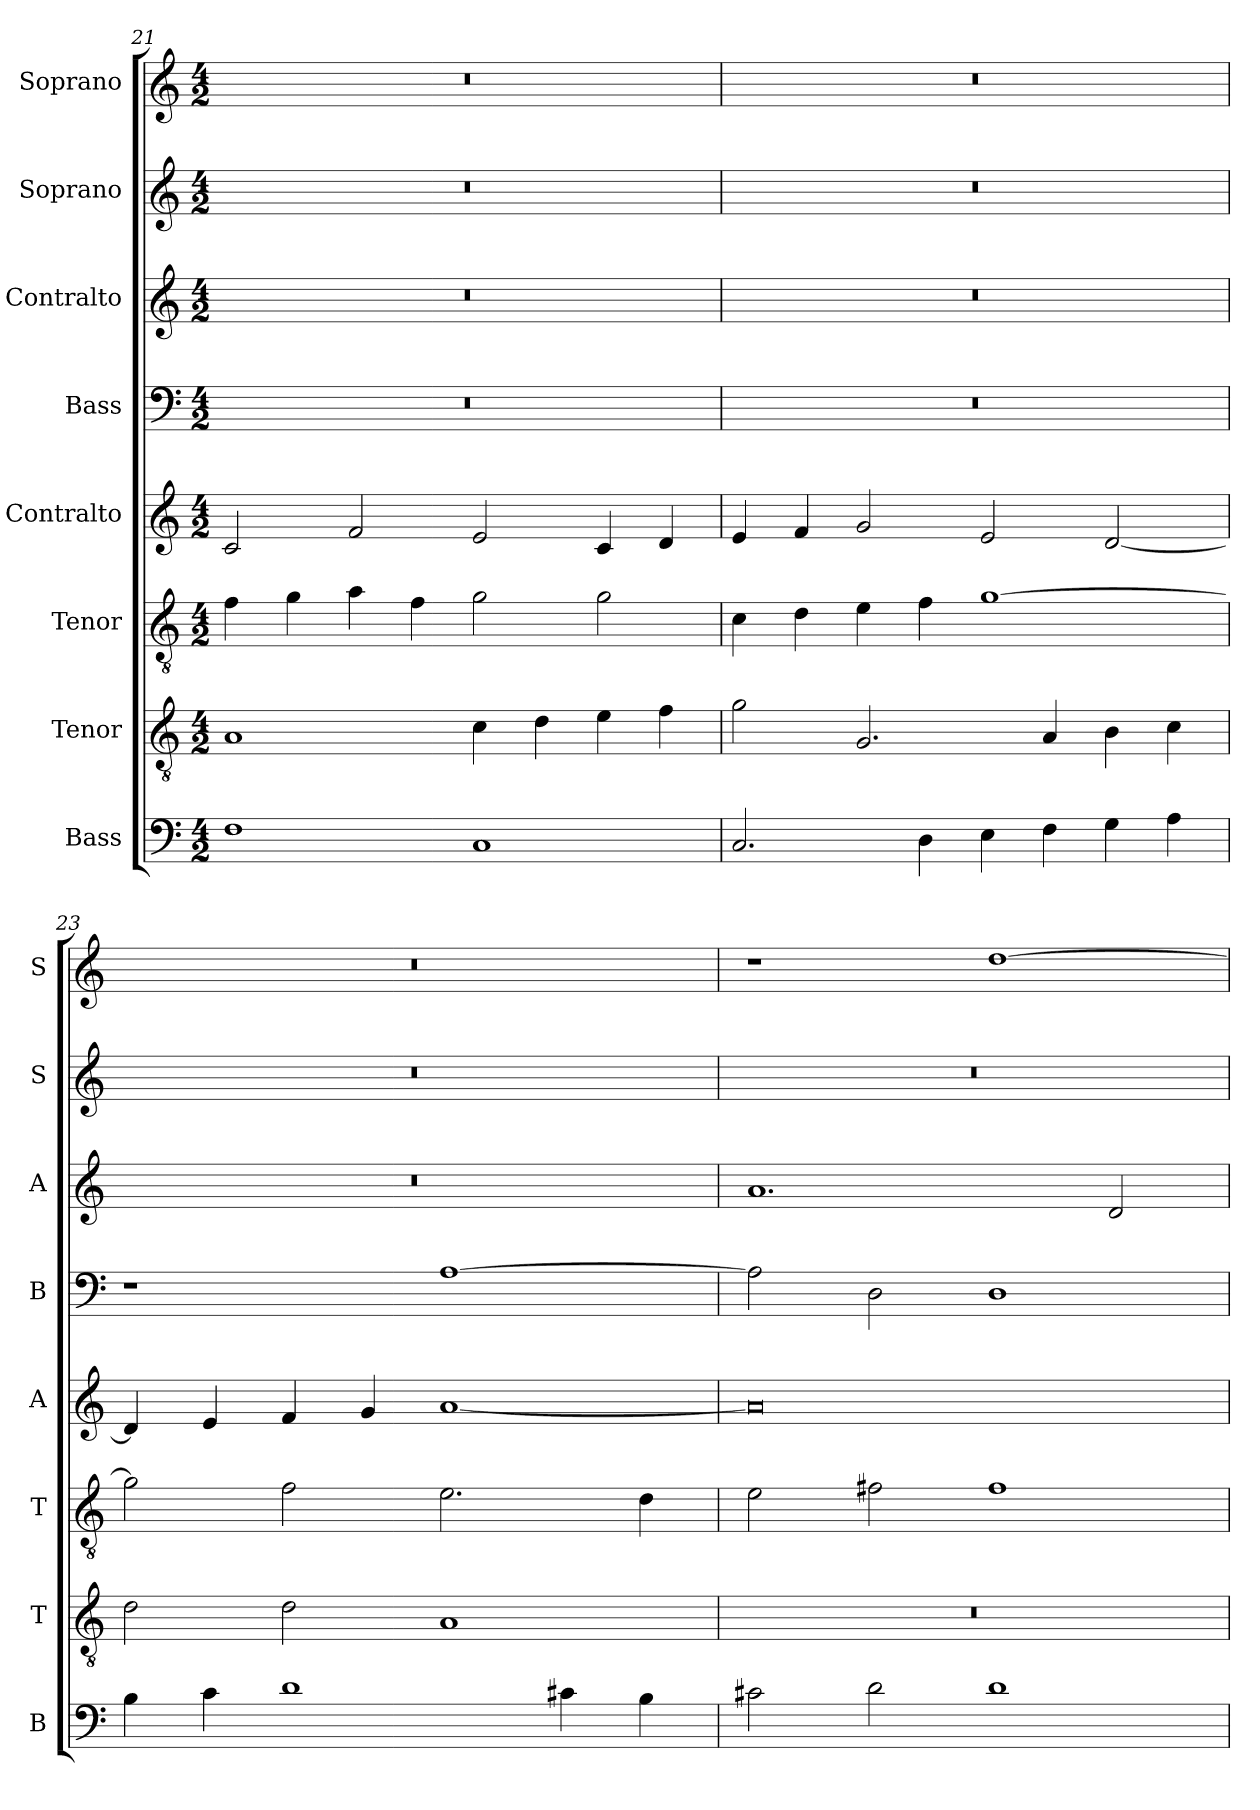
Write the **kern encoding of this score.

**kern	**kern	**kern	**kern	**kern	**kern	**kern	**kern
*part8	*part7	*part6	*part5	*part4	*part3	*part2	*part1
*staff8	*staff7	*staff6	*staff5	*staff4	*staff3	*staff2	*staff1
*I"Bass	*I"Tenor	*I"Tenor	*I"Contralto	*I"Bass	*I"Contralto	*I"Soprano	*I"Soprano
*I'B	*I'T	*I'T	*I'A	*I'B	*I'A	*I'S	*I'S
*clefF4	*clefGv2	*clefGv2	*clefG2	*clefF4	*clefG2	*clefG2	*clefG2
*k[]	*k[]	*k[]	*k[]	*k[]	*k[]	*k[]	*k[]
*G:mix	*G:mix	*G:mix	*G:mix	*G:mix	*G:mix	*G:mix	*G:mix
*M4/2	*M4/2	*M4/2	*M4/2	*M4/2	*M4/2	*M4/2	*M4/2
=21	=21	=21	=21	=21	=21	=21	=21
1F	1A	4f	2c	0r	0r	0r	0r
.	.	4g	.	.	.	.	.
.	.	4a	2f	.	.	.	.
.	.	4f	.	.	.	.	.
1C	4c	2g	2e	.	.	.	.
.	4d	.	.	.	.	.	.
.	4e	2g	4c	.	.	.	.
.	4f	.	4d	.	.	.	.
=22	=22	=22	=22	=22	=22	=22	=22
2.C	2g	4c	4e	0r	0r	0r	0r
.	.	4d	4f	.	.	.	.
.	2.G	4e	2g	.	.	.	.
4D	.	4f	.	.	.	.	.
4E	.	[1g	2e	.	.	.	.
4F	4A	.	.	.	.	.	.
4G	4B	.	[2d	.	.	.	.
4A	4c	.	.	.	.	.	.
=23	=23	=23	=23	=23	=23	=23	=23
4B	2d	2g]	4d]	1r	0r	0r	0r
4c	.	.	4e	.	.	.	.
1d	2d	2f	4f	.	.	.	.
.	.	.	4g	.	.	.	.
.	1A	2.e	[1a	[1A	.	.	.
4c#X	.	.	.	.	.	.	.
4B	.	4d	.	.	.	.	.
=24	=24	=24	=24	=24	=24	=24	=24
2c#X	0r	2e	0a]	2A]	1.a	0r	1r
2d	.	2f#X	.	2D	.	.	.
1d	.	1f#	.	1D	.	.	[1dd
.	.	.	.	.	2d	.	.
=	=	=	=	=	=	=	=
*-	*-	*-	*-	*-	*-	*-	*-
